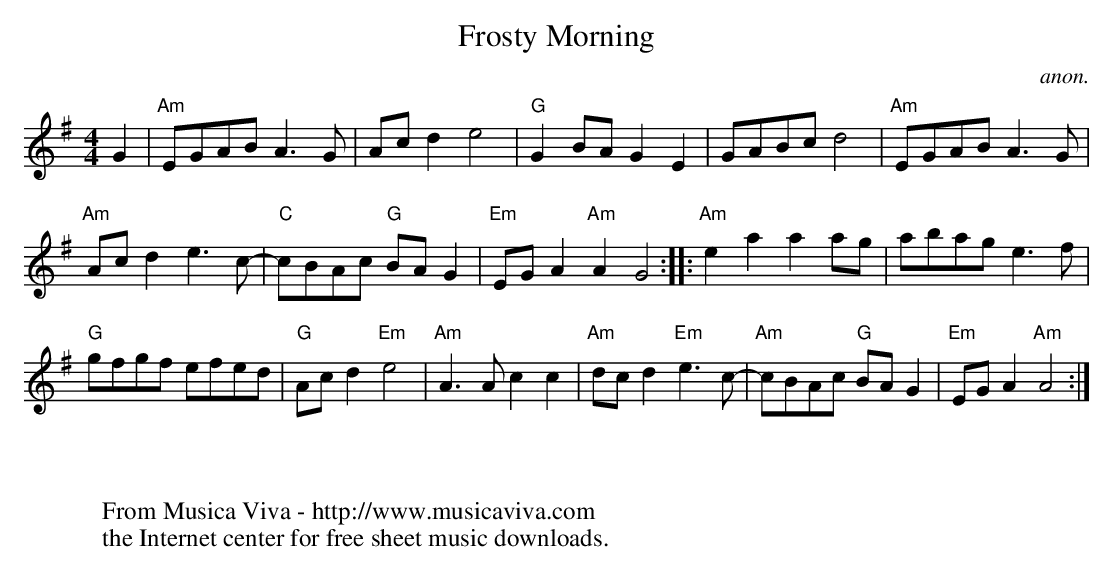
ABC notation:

X:1
T:Frosty Morning
C:anon.
M:4/4
L:1/4
K:Em
G|"Am"E/G/A/B/A3/G/|A/c/de2|"G"GB/A/GE|G/A/B/c/d2|"Am"E/G/A/B/A3/G/|
"Am"A/c/de3/c/-|"C"c/B/A/c/ "G"B/A/G|"Em"E/G/A"Am"AG2::"Am"eaaa/g/|a/b/a/g/e3/f/|
"G"g/f/g/f/ e/f/e/d/|"G"A/c/d"Em"e2|"Am"A3/A/cc|"Am"d/c/d"Em"e3/2c/-|\
"Am"c/B/A/c/ "G"B/A/G|"Em"E/G/A"Am"A2:|
W:
W:
W:  From Musica Viva - http://www.musicaviva.com
W:  the Internet center for free sheet music downloads.
